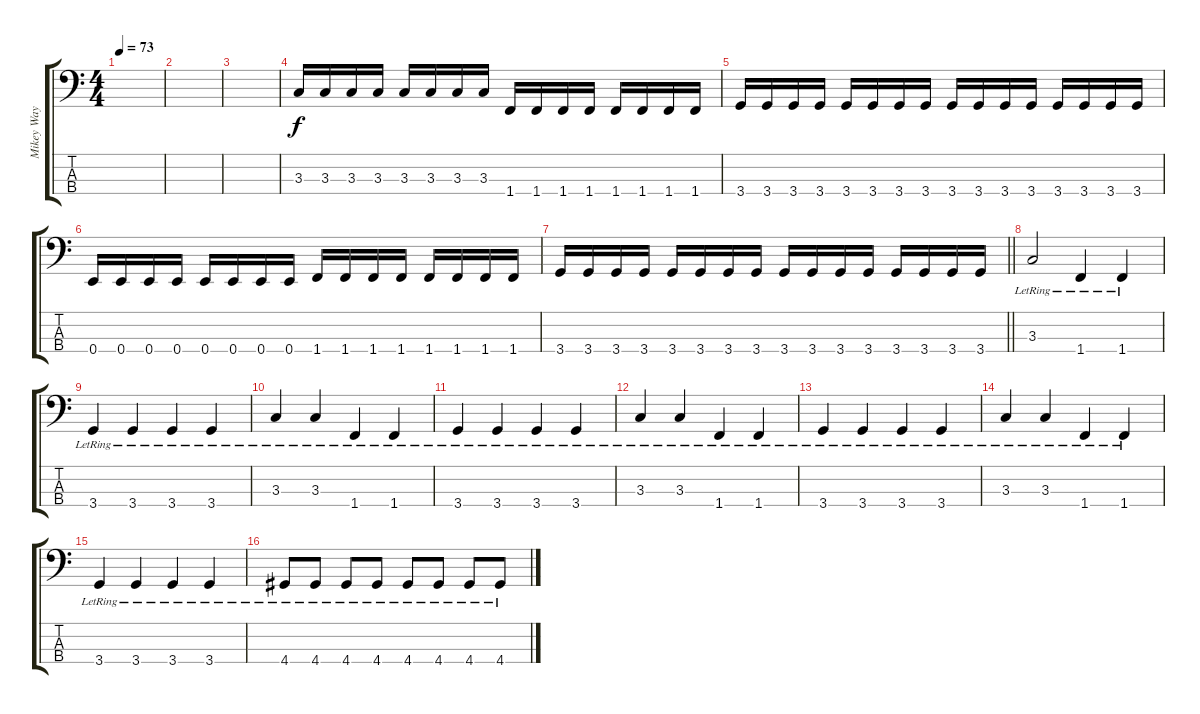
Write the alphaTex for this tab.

\track ("Mikey Way [Bass]" "Mikey Way ") {instrument electricbasspick}
\staff {score tabs}
\tuning (G2 D2 A1 E1) {hide}
\ts (4 4)
\tempo 73
\clef f4
\ks c
|
|
|
3.3.16 3.3.16 3.3.16 3.3.16 3.3.16 3.3.16 3.3.16 3.3.16 1.4.16 1.4.16 1.4.16 1.4.16 1.4.16 1.4.16 1.4.16 1.4.16 |
3.4.16 3.4.16 3.4.16 3.4.16 3.4.16 3.4.16 3.4.16 3.4.16 3.4.16 3.4.16 3.4.16 3.4.16 3.4.16 3.4.16 3.4.16 3.4.16 |
0.4.16 0.4.16 0.4.16 0.4.16 0.4.16 0.4.16 0.4.16 0.4.16 1.4.16 1.4.16 1.4.16 1.4.16 1.4.16 1.4.16 1.4.16 1.4.16 |
\barLineRight lightlight
3.4.16 3.4.16 3.4.16 3.4.16 3.4.16 3.4.16 3.4.16 3.4.16 3.4.16 3.4.16 3.4.16 3.4.16 3.4.16 3.4.16 3.4.16 3.4.16 |
3.3{lr}.2 1.4{lr}.4 1.4{lr}.4 |
3.4{lr}.4 3.4{lr}.4 3.4{lr}.4 3.4{lr}.4 |
3.3{lr}.4 3.3{lr}.4 1.4{lr}.4 1.4{lr}.4 |
3.4{lr}.4 3.4{lr}.4 3.4{lr}.4 3.4{lr}.4 |
3.3{lr}.4 3.3{lr}.4 1.4{lr}.4 1.4{lr}.4 |
3.4{lr}.4 3.4{lr}.4 3.4{lr}.4 3.4{lr}.4 |
3.3{lr}.4 3.3{lr}.4 1.4{lr}.4 1.4{lr}.4 |
3.4{lr}.4 3.4{lr}.4 3.4{lr}.4 3.4{lr}.4 |
4.4{lr}.8 4.4{lr}.8 4.4{lr}.8 4.4{lr}.8 4.4{lr}.8 4.4{lr}.8 4.4{lr}.8 4.4{lr}.8
